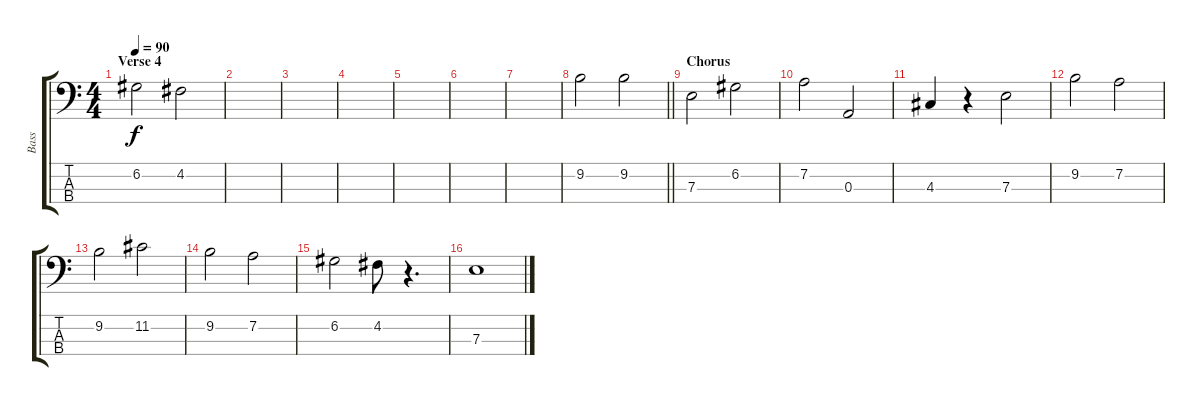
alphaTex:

\track ("Bass" "Bass") {instrument electricbassfinger}
\staff {score tabs}
\tuning (G2 D2 A1 E1) {hide}
\ts (4 4)
\section ("" "Verse 4")
\tempo 90
\clef f4
\ks c
6.2.2{dy f} 4.2.2 |
|
|
|
|
|
|
\barLineRight lightlight
9.2.2 9.2.2 |
\section ("" "Chorus")
7.3.2 6.2.2 |
7.2.2 0.3.2 |
4.3.4 r.4 7.3.2 |
9.2.2 7.2.2 |
9.2.2 11.2.2 |
9.2.2 7.2.2 |
6.2.2 4.2.8 r.4{d} |
7.3.1
